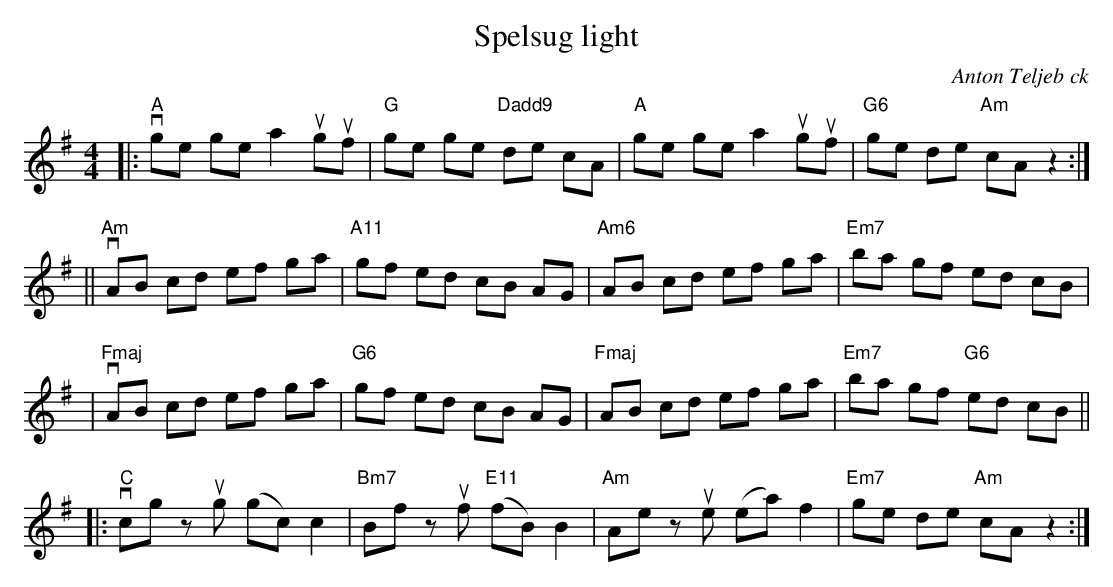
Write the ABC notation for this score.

X:1
T:Spelsug light
C:Anton Teljeb ck
M:4/4
L:1/8
K:G
|: "A" vge ge a2 uguf | "G" ge ge "Dadd9"de cA | "A"ge ge a2 uguf | "G6" ge de "Am"cA z2 :|
|| "Am"vAB cd ef ga | "A11"gf ed cB AG | "Am6"AB cd ef ga | "Em7"ba gf ed cB |
| "Fmaj"vAB cd ef ga | "G6"gf ed cB AG | "Fmaj"AB cd ef ga | "Em7"ba gf "G6" ed cB ||
|:"C"vcg zug (gc) c2 | "Bm7"Bf zuf "E11"(fB) B2 | "Am"Ae zue (ea) f2 | "Em7" ge de "Am"cA z2 :|
